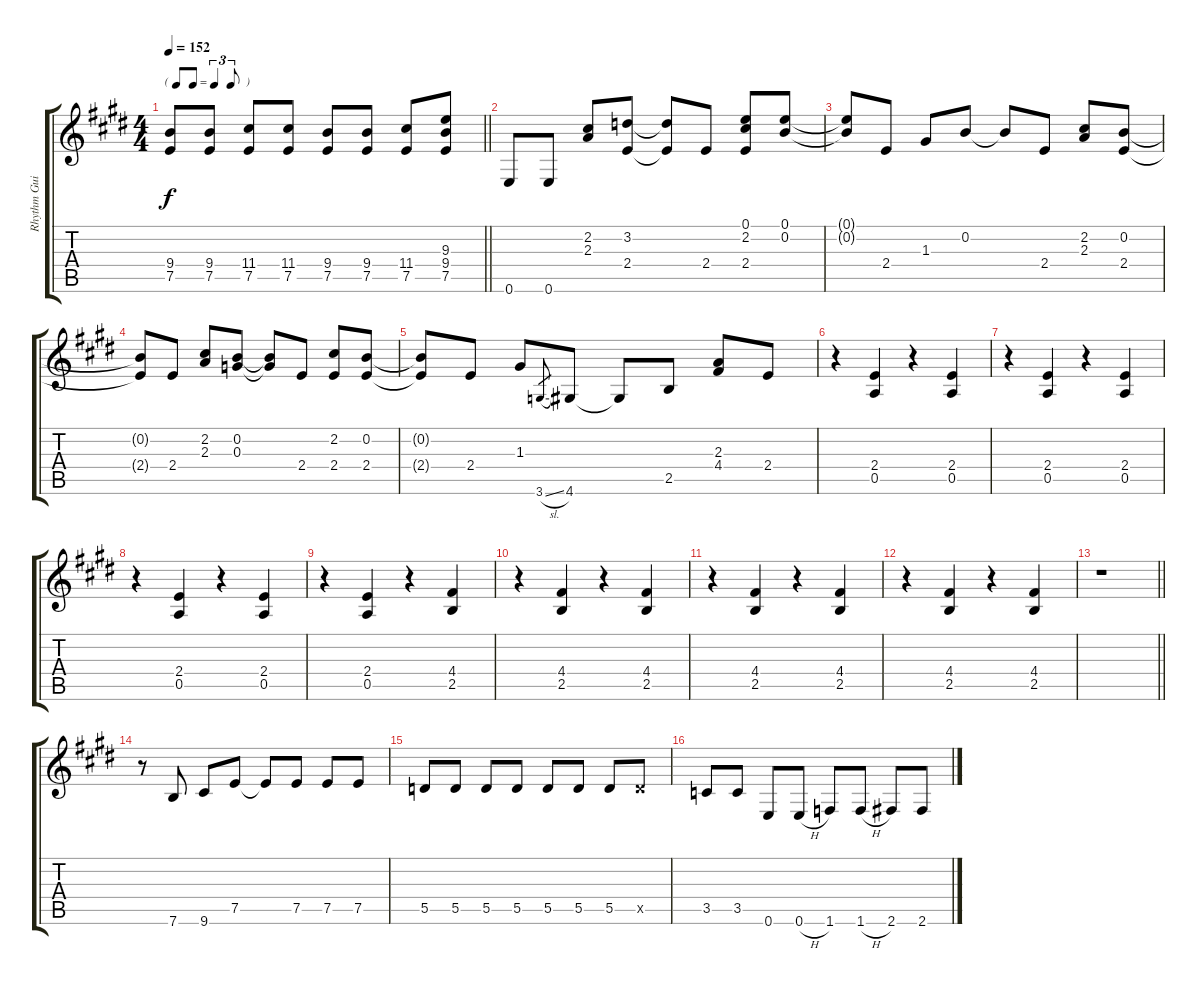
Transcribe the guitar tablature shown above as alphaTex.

\track ("Rhythm Guitar I" "Rhythm Gui") {instrument distortionguitar}
\staff {score tabs}
\tuning (E4 B3 G3 D3 A2 E2) {hide}
\ts (4 4)
\tf triplet8th
\tempo 152
\clef g2
\barLineRight lightlight
\ks e
(9.4 7.5).8{dy f} (9.4 7.5).8 (11.4 7.5).8 (11.4 7.5).8 (9.4 7.5).8 (9.4 7.5).8 (11.4 7.5).8 (9.3 9.4 7.5).8 |
\ks c#minor
0.6.8 0.6.8 (2.2 2.3).8 (3.2 2.4).8 (3.2{t} 2.4{t}).8 2.4.8 (0.1 2.2 2.4).8 (0.1 0.2).8 |
(0.1{t} 0.2{t}).8 2.4.8 1.3.8 0.2.8 0.2{t}.8 2.4.8 (2.2 2.3).8 (0.2 2.4).8 |
\ks e
(0.2{t} 2.4{t}).8 2.4.8 (2.2 2.3).8 (0.2 0.3).8 (0.2{t} 0.3{t}).8 2.4.8 (2.2 2.4).8 (0.2 2.4).8 |
\ks c#minor
(0.2{t} 2.4{t}).8 2.4.8 1.3.8 3.6{sl}.8{gr} 4.6.8 4.6{t}.8 2.5.8 (2.3 4.4).8 2.4.8 |
r.4 (2.4 0.5).4 r.4 (2.4 0.5).4 |
\ks e
r.4 (2.4 0.5).4 r.4 (2.4 0.5).4 |
\ks c#minor
r.4 (2.4 0.5).4 r.4 (2.4 0.5).4 |
r.4 (2.4 0.5).4 r.4 (4.4 2.5).4 |
r.4 (4.4 2.5).4 r.4 (4.4 2.5).4 |
\ks e
r.4 (4.4 2.5).4 r.4 (4.4 2.5).4 |
\ks c#minor
r.4 (4.4 2.5).4 r.4 (4.4 2.5).4 |
\barLineRight lightlight
r.1 |
\ks e
r.8 7.6.8 9.6.8 7.5.8 7.5{t}.8 7.5.8 7.5.8 7.5.8 |
\ks c#minor
5.5.8 5.5.8 5.5.8 5.5.8 5.5.8 5.5.8 5.5.8 5.5{x}.8 |
3.5.8 3.5.8 0.6.8 0.6{h}.8 1.6.8 1.6{h}.8 2.6.8 2.6{h}.8
